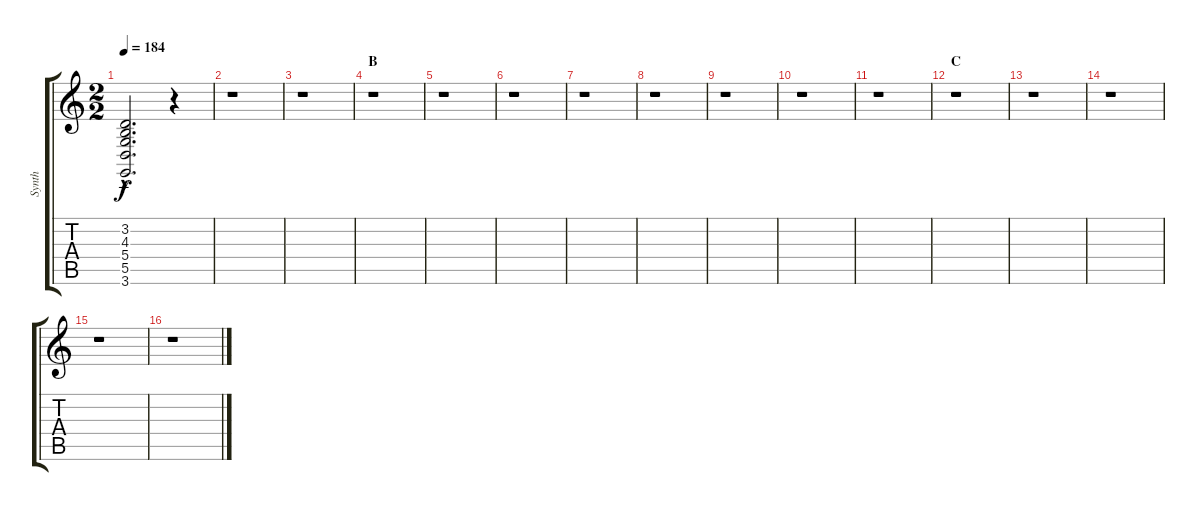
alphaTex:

\track ("Synth" "Synth") {instrument stringensemble1}
\staff {score tabs}
\tuning (E4 B3 G3 D3 A2 E2) {hide}
\ts (2 2)
\tempo 184
\clef g2
\ks c
(3.2{hac t} 4.3{hac t} 5.4{hac t} 5.5{hac t} 3.6{hac t}).2{d dy f} r.4 |
r.1 |
r.1 |
\section ("" "B")
r.1 |
r.1 |
r.1 |
r.1 |
r.1 |
r.1 |
r.1 |
r.1 |
\section ("" "C")
r.1 |
r.1 |
r.1 |
r.1 |
r.1
